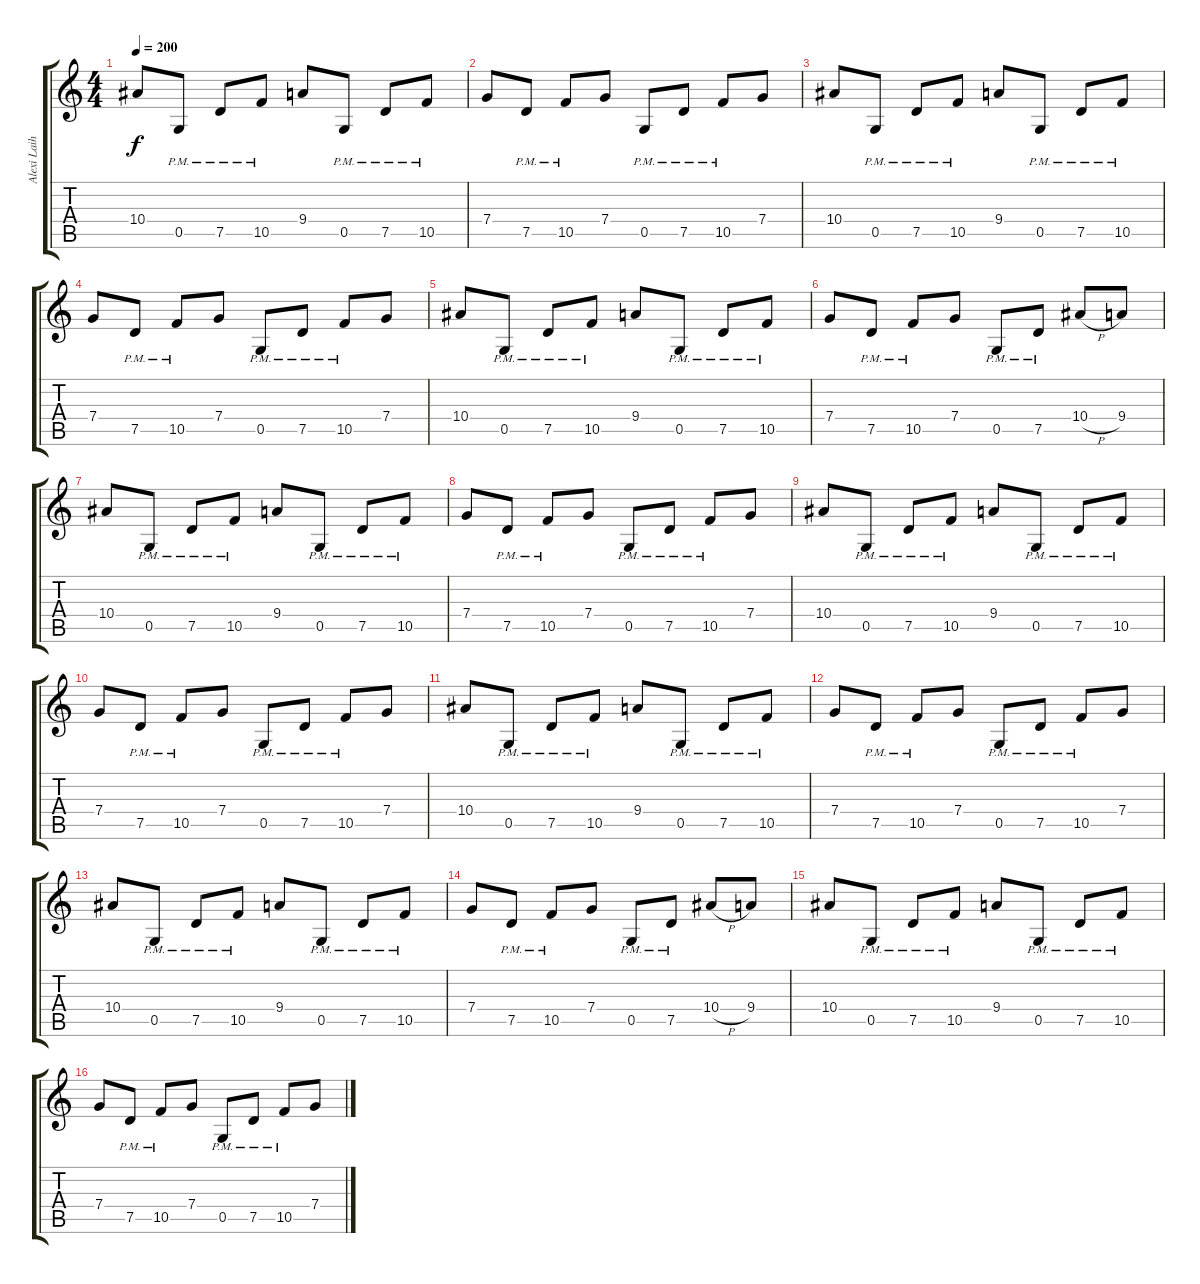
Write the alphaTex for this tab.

\track ("Alexi Laiho" "Alexi Laih") {instrument distortionguitar}
\staff {score tabs}
\tuning (D4 A3 F3 C3 G2 D2) {hide}
\ts (4 4)
\tempo 200
\clef g2
\ks c
10.4.8{dy f} 0.5{pm}.8 7.5{pm}.8 10.5{pm}.8 9.4.8 0.5{pm}.8 7.5{pm}.8 10.5{pm}.8 |
7.4.8 7.5{pm}.8 10.5{pm}.8 7.4.8 0.5{pm}.8 7.5{pm}.8 10.5{pm}.8 7.4.8 |
10.4.8 0.5{pm}.8 7.5{pm}.8 10.5{pm}.8 9.4.8 0.5{pm}.8 7.5{pm}.8 10.5{pm}.8 |
7.4.8 7.5{pm}.8 10.5{pm}.8 7.4.8 0.5{pm}.8 7.5{pm}.8 10.5{pm}.8 7.4.8 |
10.4.8 0.5{pm}.8 7.5{pm}.8 10.5{pm}.8 9.4.8 0.5{pm}.8 7.5{pm}.8 10.5{pm}.8 |
7.4.8 7.5{pm}.8 10.5{pm}.8 7.4.8 0.5{pm}.8 7.5{pm}.8 10.4{h}.8 9.4.8 |
10.4.8 0.5{pm}.8 7.5{pm}.8 10.5{pm}.8 9.4.8 0.5{pm}.8 7.5{pm}.8 10.5{pm}.8 |
7.4.8 7.5{pm}.8 10.5{pm}.8 7.4.8 0.5{pm}.8 7.5{pm}.8 10.5{pm}.8 7.4.8 |
10.4.8 0.5{pm}.8 7.5{pm}.8 10.5{pm}.8 9.4.8 0.5{pm}.8 7.5{pm}.8 10.5{pm}.8 |
7.4.8 7.5{pm}.8 10.5{pm}.8 7.4.8 0.5{pm}.8 7.5{pm}.8 10.5{pm}.8 7.4.8 |
10.4.8 0.5{pm}.8 7.5{pm}.8 10.5{pm}.8 9.4.8 0.5{pm}.8 7.5{pm}.8 10.5{pm}.8 |
7.4.8 7.5{pm}.8 10.5{pm}.8 7.4.8 0.5{pm}.8 7.5{pm}.8 10.5{pm}.8 7.4.8 |
10.4.8 0.5{pm}.8 7.5{pm}.8 10.5{pm}.8 9.4.8 0.5{pm}.8 7.5{pm}.8 10.5{pm}.8 |
7.4.8 7.5{pm}.8 10.5{pm}.8 7.4.8 0.5{pm}.8 7.5{pm}.8 10.4{h}.8 9.4.8 |
10.4.8 0.5{pm}.8 7.5{pm}.8 10.5{pm}.8 9.4.8 0.5{pm}.8 7.5{pm}.8 10.5{pm}.8 |
7.4.8 7.5{pm}.8 10.5{pm}.8 7.4.8 0.5{pm}.8 7.5{pm}.8 10.5{pm}.8 7.4.8
